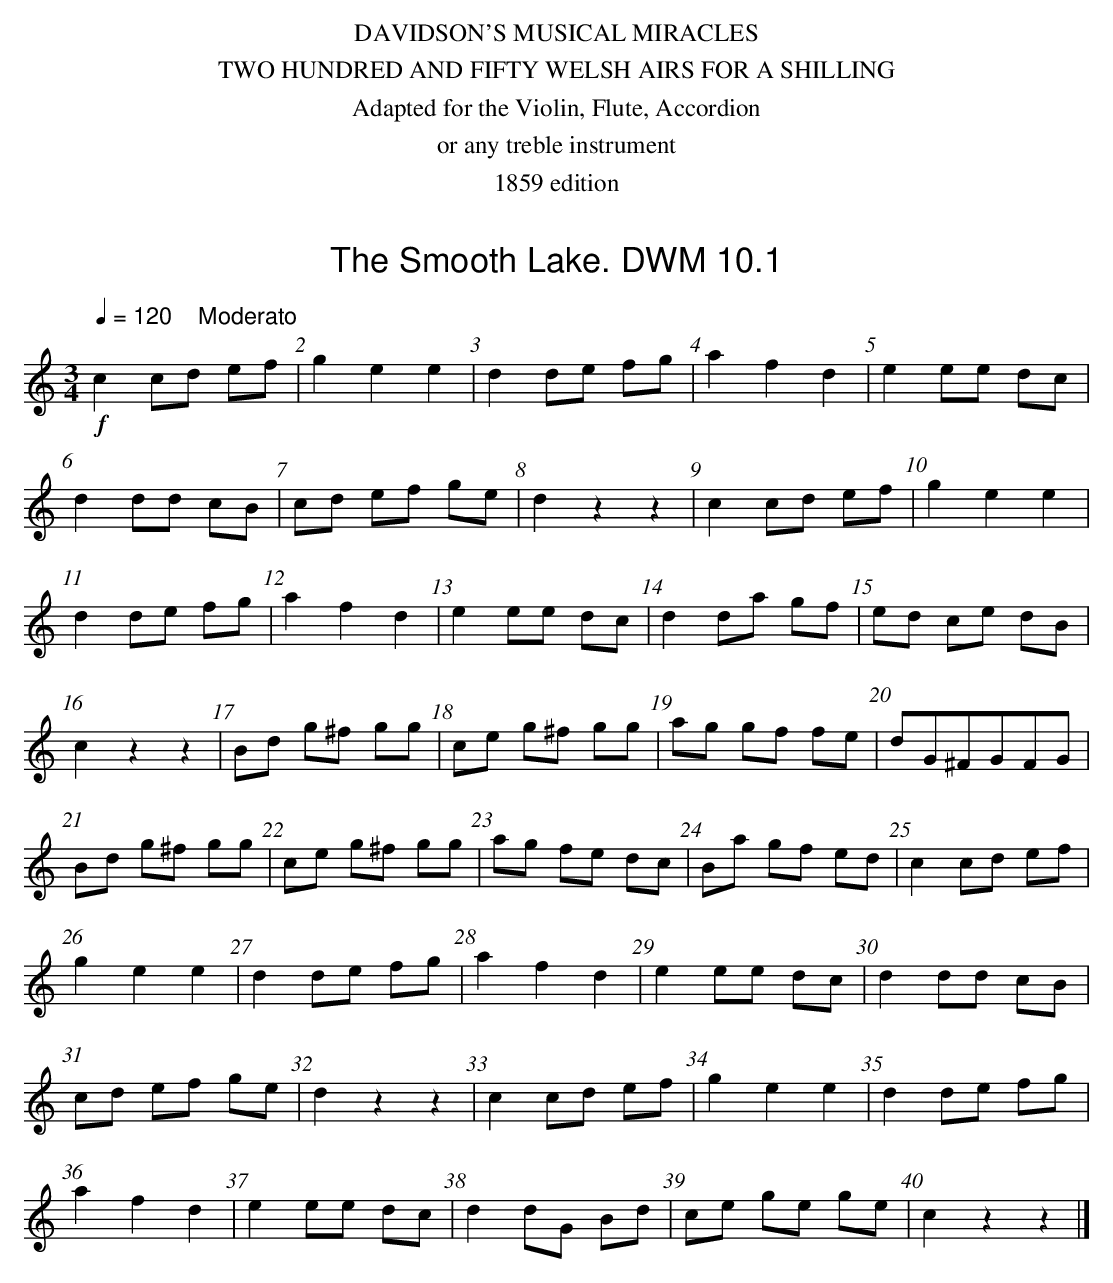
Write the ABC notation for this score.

X:1
T:Smooth Lake. DWM 10.1, The
M:3/4
L:1/8
Q:1/4=120 "    Moderato"
K:C
!f!c2 cd ef|g2e2e2|d2 de fg|a2f2d2|e2 ee dc|
d2 dd cB|cd ef ge|d2z2z2|c2 cd ef|g2e2e2|
d2de fg|a2f2d2|e2 ee dc|d2 da gf|ed ce dB|
c2z2z2|Bd g^f gg|ce g^f gg|ag gf fe|dG^FGFG|
Bd g^f gg|ce g^f gg|ag fe dc|Ba gf ed|c2 cd ef|
g2e2e2| d2 de fg|a2f2d2|e2 ee dc|d2 dd cB|
cd ef ge|d2 z2z2|c2 cd ef| g2e2e2|d2 de fg|
a2f2d2|e2 ee dc|d2 dG Bd|ce ge ge|c2z2z2|]
